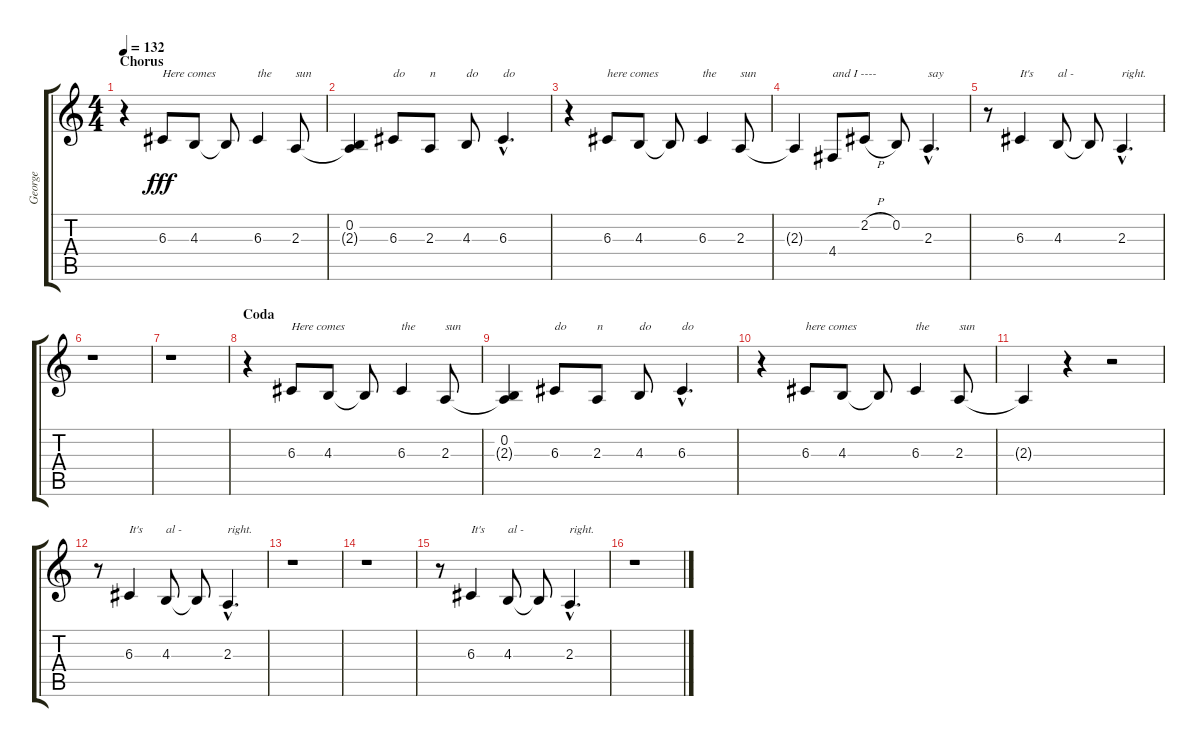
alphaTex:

\track ("George" "George") {instrument tenorsax}
\staff {score tabs}
\tuning (E4 B3 G3 D3 A2 E2) {hide}
\ts (4 4)
\section ("" "Chorus")
\tempo 132
\clef g2
\ks c
r.4{dy fff} 6.3.8{txt "Here comes"} 4.3.8 4.3{t}.8 6.3.4{txt "the"} 2.3.8{txt "sun"} |
(0.2{t} 2.3{t}).4 6.3.8{txt "do"} 2.3.8{txt "n"} 4.3.8{txt "do"} 6.3{hac}.4{d txt "do"} |
r.4 6.3.8{txt "here comes"} 4.3.8 4.3{t}.8 6.3.4{txt "the"} 2.3.8{txt "sun"} |
2.3{t}.4 4.4.8{txt "and I ----"} 2.2{h}.8 0.2.8 2.3{hac}.4{d txt "say"} |
r.8 6.3.4{txt "It's"} 4.3.8{txt "al -"} 4.3{t}.8 2.3{hac}.4{d txt "right."} |
r.1 |
r.1 |
\section ("" "Coda")
r.4 6.3.8{txt "Here comes"} 4.3.8 4.3{t}.8 6.3.4{txt "the"} 2.3.8{txt "sun"} |
(0.2 2.3{t}).4 6.3.8{txt "do"} 2.3.8{txt "n"} 4.3.8{txt "do"} 6.3{hac}.4{d txt "do"} |
r.4 6.3.8{txt "here comes"} 4.3.8 4.3{t}.8 6.3.4{txt "the"} 2.3.8{txt "sun"} |
2.3{t}.4 r.4{txt " "} r.2 |
r.8 6.3.4{txt "It's"} 4.3.8{txt "al -"} 4.3{t}.8 2.3{hac}.4{d txt "right."} |
r.1 |
r.1 |
r.8 6.3.4{txt "It's"} 4.3.8{txt "al -"} 4.3{t}.8 2.3{hac}.4{d txt "right."} |
r.1
